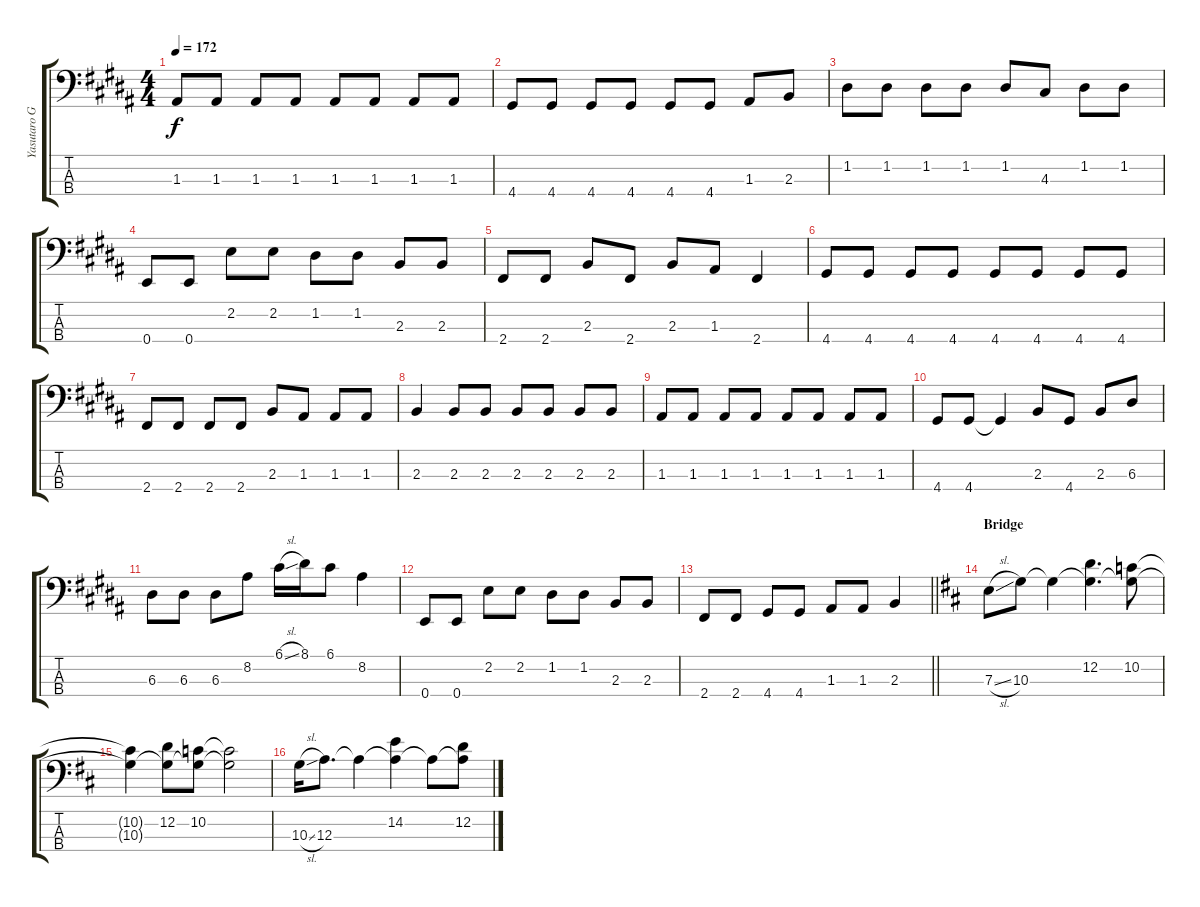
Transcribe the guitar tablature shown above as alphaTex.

\track ("Yasutaro Goto - Bass" "Yasutaro G") {instrument electricbassfinger}
\staff {score tabs}
\tuning (G2 D2 A1 E1) {hide}
\ts (4 4)
\tempo 172
\clef f4
\ks b
1.3.8{dy f} 1.3.8 1.3.8 1.3.8 1.3.8 1.3.8 1.3.8 1.3.8 |
4.4.8 4.4.8 4.4.8 4.4.8 4.4.8 4.4.8 1.3.8 2.3.8 |
1.2.8 1.2.8 1.2.8 1.2.8 1.2.8 4.3.8 1.2.8 1.2.8 |
0.4.8 0.4.8 2.2.8 2.2.8 1.2.8 1.2.8 2.3.8 2.3.8 |
2.4.8 2.4.8 2.3.8 2.4.8 2.3.8 1.3.8 2.4.4 |
4.4.8 4.4.8 4.4.8 4.4.8 4.4.8 4.4.8 4.4.8 4.4.8 |
2.4.8 2.4.8 2.4.8 2.4.8 2.3.8 1.3.8 1.3.8 1.3.8 |
2.3.4 2.3.8 2.3.8 2.3.8 2.3.8 2.3.8 2.3.8 |
1.3.8 1.3.8 1.3.8 1.3.8 1.3.8 1.3.8 1.3.8 1.3.8 |
4.4.8 4.4.8 4.4{t}.4 2.3.8 4.4.8 2.3.8 6.3.8 |
6.3.8 6.3.8 6.3.8 8.2.8 6.1{sl}.16 8.1.16 6.1.8 8.2.4 |
0.4.8 0.4.8 2.2.8 2.2.8 1.2.8 1.2.8 2.3.8 2.3.8 |
\barLineRight lightlight
2.4.8 2.4.8 4.4.8 4.4.8 1.3.8 1.3.8 2.3.4 |
\section ("" "Bridge")
\ks d
7.3{sl}.8 10.3.8 10.3{t}.4 (12.2 10.3{t}).4{d} (10.2 10.3{t}).8 |
(10.2{t} 10.3{t}).4 (12.2 10.3{t}).8 (10.2 10.3{t}).8 (10.2{t} 10.3{t}).2 |
10.3{sl}.16 12.3.8{d} 12.3{t}.4 (14.2 12.3{t}).4 12.3{t}.8 (12.2 12.3{t}).8
